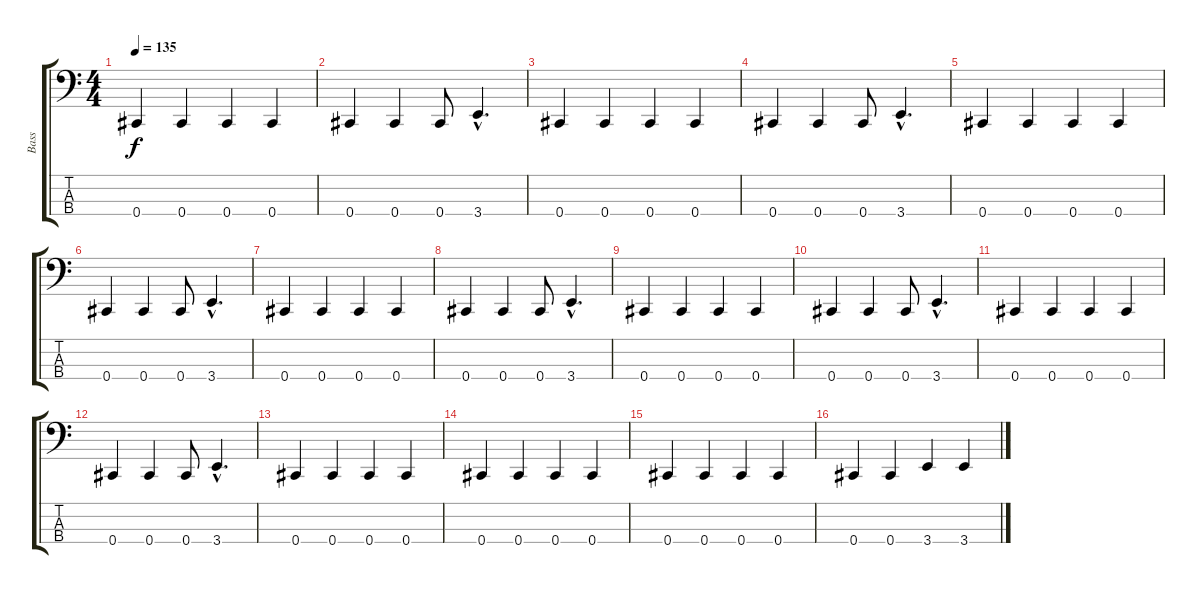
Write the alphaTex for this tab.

\track ("Bass" "Bass") {instrument electricbassfinger}
\staff {score tabs}
\tuning (G2 D2 A1 Db1) {hide}
\ts (4 4)
\tempo 135
\clef f4
\ks c
0.4.4{dy f} 0.4.4 0.4.4 0.4.4 |
0.4.4 0.4.4 0.4.8 3.4{hac}.4{d} |
0.4.4 0.4.4 0.4.4 0.4.4 |
0.4.4 0.4.4 0.4.8 3.4{hac}.4{d} |
0.4.4 0.4.4 0.4.4 0.4.4 |
0.4.4 0.4.4 0.4.8 3.4{hac}.4{d} |
0.4.4 0.4.4 0.4.4 0.4.4 |
0.4.4 0.4.4 0.4.8 3.4{hac}.4{d} |
0.4.4 0.4.4 0.4.4 0.4.4 |
0.4.4 0.4.4 0.4.8 3.4{hac}.4{d} |
0.4.4 0.4.4 0.4.4 0.4.4 |
0.4.4 0.4.4 0.4.8 3.4{hac}.4{d} |
0.4.4 0.4.4 0.4.4 0.4.4 |
0.4.4 0.4.4 0.4.4 0.4.4 |
0.4.4 0.4.4 0.4.4 0.4.4 |
0.4.4 0.4.4 3.4.4 3.4.4
